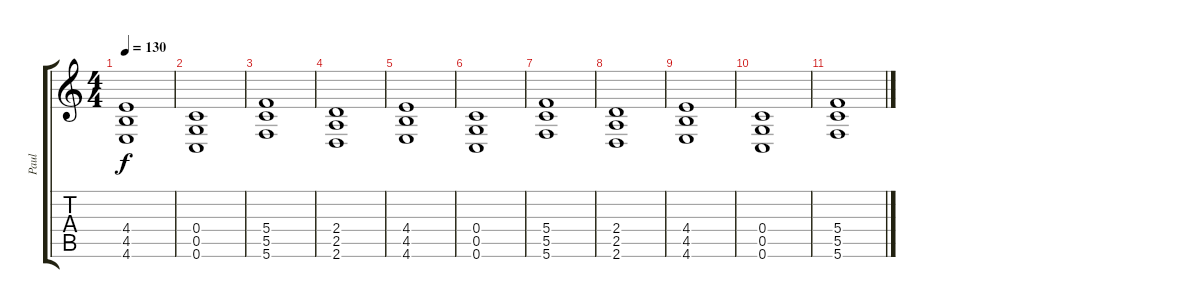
\track ("Paul" "Paul") {instrument overdrivenguitar}
\staff {score tabs}
\tuning (D4 A3 F3 C3 G2 C2) {hide}
\ts (4 4)
\tempo 130
\clef g2
\ks c
(4.4 4.5 4.6).1{dy f} |
(0.4 0.5 0.6).1 |
(5.4 5.5 5.6).1 |
(2.4 2.5 2.6).1 |
(4.4 4.5 4.6).1 |
(0.4 0.5 0.6).1 |
(5.4 5.5 5.6).1 |
(2.4 2.5 2.6).1 |
(4.4 4.5 4.6).1 |
(0.4 0.5 0.6).1 |
(5.4 5.5 5.6).1
